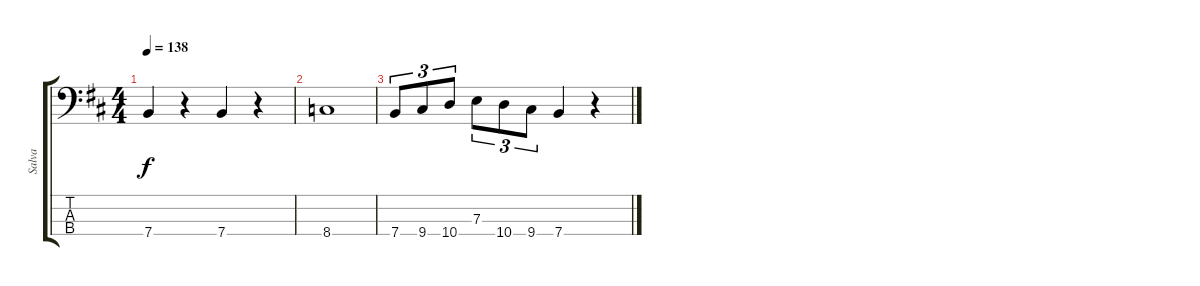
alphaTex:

\track ("Salva" "Salva") {instrument electricbassfinger}
\staff {score tabs}
\tuning (G2 D2 A1 E1) {hide}
\ts (4 4)
\tempo 138
\clef f4
\ks d
7.4.4{dy f} r.4 7.4.4 r.4 |
8.4.1 |
7.4.8{tu (3 2)} 9.4.8{tu (3 2)} 10.4.8{tu (3 2)} 7.3.8{tu (3 2)} 10.4.8{tu (3 2)} 9.4.8{tu (3 2)} 7.4.4 r.4
